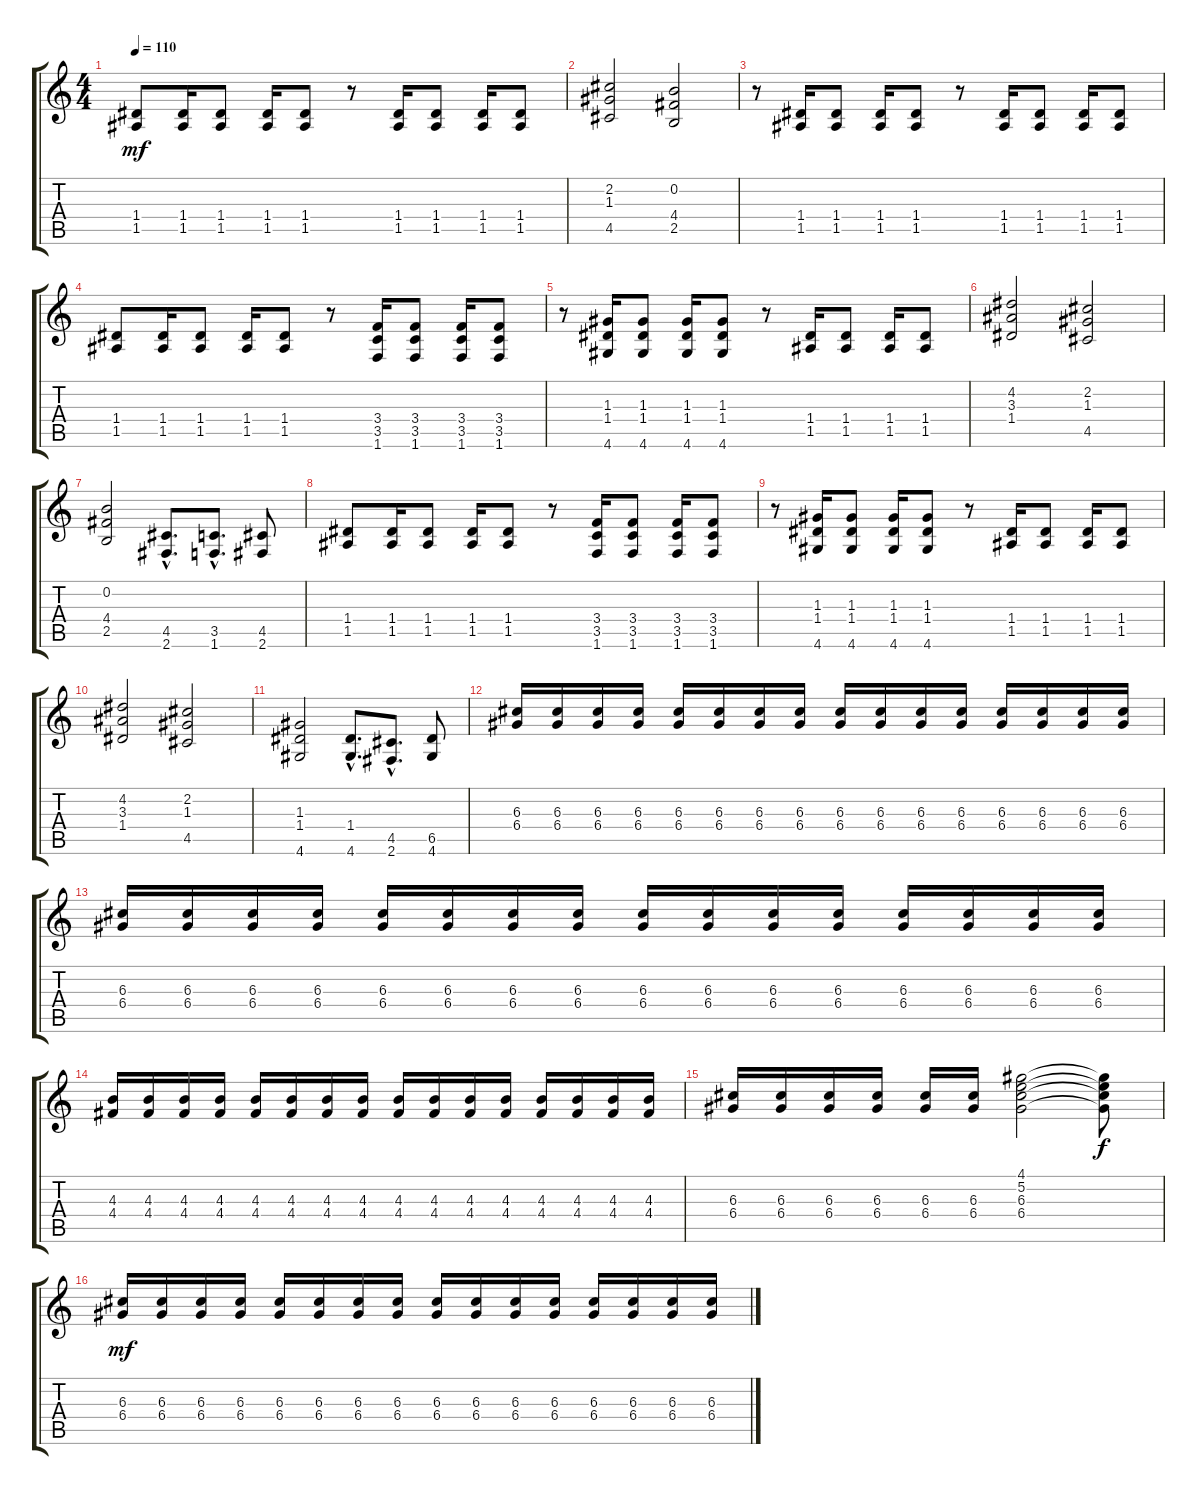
\track "" {instrument distortionguitar}
\staff {score tabs}
\tuning (E4 B3 G3 D3 A2 E2) {hide}
\ts (4 4)
\tempo 110
\clef g2
\ks c
(1.4 1.5).8{dy mf} (1.4 1.5).16 (1.4 1.5).8 (1.4 1.5).16 (1.4 1.5).8 r.8 (1.4 1.5).16 (1.4 1.5).8 (1.4 1.5).16 (1.4 1.5).8 |
(2.2 1.3 4.5).2 (0.2 4.4 2.5).2 |
r.8 (1.4 1.5).16 (1.4 1.5).8 (1.4 1.5).16 (1.4 1.5).8 r.8 (1.4 1.5).16 (1.4 1.5).8 (1.4 1.5).16 (1.4 1.5).8 |
(1.4 1.5).8 (1.4 1.5).16 (1.4 1.5).8 (1.4 1.5).16 (1.4 1.5).8 r.8 (3.4 3.5 1.6).16 (3.4 3.5 1.6).8 (3.4 3.5 1.6).16 (3.4 3.5 1.6).8 |
r.8 (1.3 1.4 4.6).16 (1.3 1.4 4.6).8 (1.3 1.4 4.6).16 (1.3 1.4 4.6).8 r.8 (1.4 1.5).16 (1.4 1.5).8 (1.4 1.5).16 (1.4 1.5).8 |
(4.2 3.3 1.4).2 (2.2 1.3 4.5).2 |
(0.2 4.4 2.5).2 (4.5{hac} 2.6{hac}).8{d} (3.5{hac} 1.6{hac}).8{d} (4.5 2.6).8 |
(1.4 1.5).8 (1.4 1.5).16 (1.4 1.5).8 (1.4 1.5).16 (1.4 1.5).8 r.8 (3.4 3.5 1.6).16 (3.4 3.5 1.6).8 (3.4 3.5 1.6).16 (3.4 3.5 1.6).8 |
r.8 (1.3 1.4 4.6).16 (1.3 1.4 4.6).8 (1.3 1.4 4.6).16 (1.3 1.4 4.6).8 r.8 (1.4 1.5).16 (1.4 1.5).8 (1.4 1.5).16 (1.4 1.5).8 |
(4.2 3.3 1.4).2 (2.2 1.3 4.5).2 |
(1.3 1.4 4.6).2 (1.4{hac} 4.6{hac}).8{d} (4.5{hac} 2.6{hac}).8{d} (6.5 4.6).8 |
(6.3 6.4).16 (6.3 6.4).16 (6.3 6.4).16 (6.3 6.4).16 (6.3 6.4).16 (6.3 6.4).16 (6.3 6.4).16 (6.3 6.4).16 (6.3 6.4).16 (6.3 6.4).16 (6.3 6.4).16 (6.3 6.4).16 (6.3 6.4).16 (6.3 6.4).16 (6.3 6.4).16 (6.3 6.4).16 |
(6.3 6.4).16 (6.3 6.4).16 (6.3 6.4).16 (6.3 6.4).16 (6.3 6.4).16 (6.3 6.4).16 (6.3 6.4).16 (6.3 6.4).16 (6.3 6.4).16 (6.3 6.4).16 (6.3 6.4).16 (6.3 6.4).16 (6.3 6.4).16 (6.3 6.4).16 (6.3 6.4).16 (6.3 6.4).16 |
(4.3 4.4).16 (4.3 4.4).16 (4.3 4.4).16 (4.3 4.4).16 (4.3 4.4).16 (4.3 4.4).16 (4.3 4.4).16 (4.3 4.4).16 (4.3 4.4).16 (4.3 4.4).16 (4.3 4.4).16 (4.3 4.4).16 (4.3 4.4).16 (4.3 4.4).16 (4.3 4.4).16 (4.3 4.4).16 |
(6.3 6.4).16 (6.3 6.4).16 (6.3 6.4).16 (6.3 6.4).16 (6.3 6.4).16 (6.3 6.4).16 (4.1 5.2 6.3 6.4).2 (4.1{t} 5.2{t} 6.3{t} 6.4{t}).8{dy f} |
(6.3 6.4).16{dy mf} (6.3 6.4).16 (6.3 6.4).16 (6.3 6.4).16 (6.3 6.4).16 (6.3 6.4).16 (6.3 6.4).16 (6.3 6.4).16 (6.3 6.4).16 (6.3 6.4).16 (6.3 6.4).16 (6.3 6.4).16 (6.3 6.4).16 (6.3 6.4).16 (6.3 6.4).16 (6.3 6.4).16
